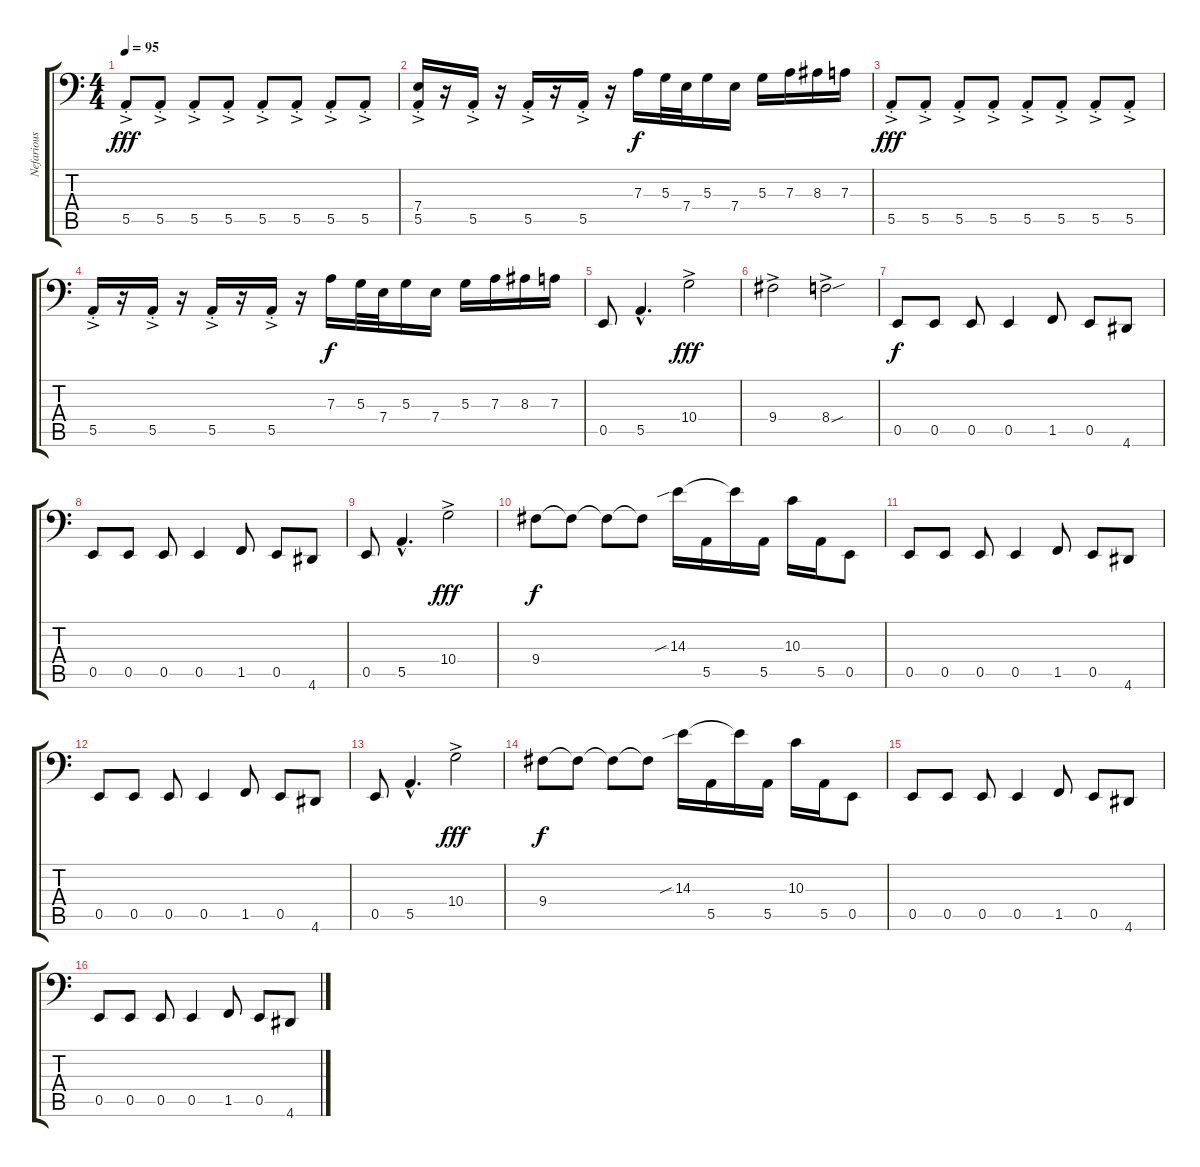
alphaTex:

\track ("Nefarious" "Nefarious") {instrument electricbasspick}
\staff {score tabs}
\tuning (C3 G2 D2 A1 E1 B0) {hide}
\ts (4 4)
\tempo 95
\clef f4
\ks c
5.5{ac st}.8{dy fff} 5.5{ac st}.8 5.5{ac st}.8 5.5{ac st}.8 5.5{ac st}.8 5.5{ac st}.8 5.5{ac st}.8 5.5{ac st}.8 |
(7.4{t} 5.5{ac st}).16 r.16 5.5{ac st}.16 r.16 5.5{ac st}.16 r.16 5.5{ac st}.16 r.16 7.3.16{dy f} 5.3.32 7.4.32 5.3.16 7.4.16 5.3.16 7.3.16 8.3.16 7.3.16 |
5.5{ac st}.8{dy fff} 5.5{ac st}.8 5.5{ac st}.8 5.5{ac st}.8 5.5{ac st}.8 5.5{ac st}.8 5.5{ac st}.8 5.5{ac st}.8 |
5.5{ac st}.16 r.16 5.5{ac st}.16 r.16 5.5{ac st}.16 r.16 5.5{ac st}.16 r.16 7.3.16{dy f} 5.3.32 7.4.32 5.3.16 7.4.16 5.3.16 7.3.16 8.3.16 7.3.16 |
0.5.8 5.5{hac}.4{d} 10.4{ac}.2{dy fff} |
9.4{ac}.2 8.4{sou ac}.2 |
0.5.8{dy f} 0.5.8 0.5.8 0.5.4 1.5.8 0.5.8 4.6.8 |
0.5.8 0.5.8 0.5.8 0.5.4 1.5.8 0.5.8 4.6.8 |
0.5.8 5.5{hac}.4{d} 10.4{ac}.2{dy fff} |
9.4.8{dy f} 9.4{t}.8 9.4{t}.8 9.4{t}.8 14.3{sib}.16 5.5.16 14.3{t}.16 5.5.16 10.3.16 5.5.16 0.5.8 |
0.5.8 0.5.8 0.5.8 0.5.4 1.5.8 0.5.8 4.6.8 |
0.5.8 0.5.8 0.5.8 0.5.4 1.5.8 0.5.8 4.6.8 |
0.5.8 5.5{hac}.4{d} 10.4{ac}.2{dy fff} |
9.4.8{dy f} 9.4{t}.8 9.4{t}.8 9.4{t}.8 14.3{sib}.16 5.5.16 14.3{t}.16 5.5.16 10.3.16 5.5.16 0.5.8 |
0.5.8 0.5.8 0.5.8 0.5.4 1.5.8 0.5.8 4.6.8 |
0.5.8 0.5.8 0.5.8 0.5.4 1.5.8 0.5.8 4.6.8
